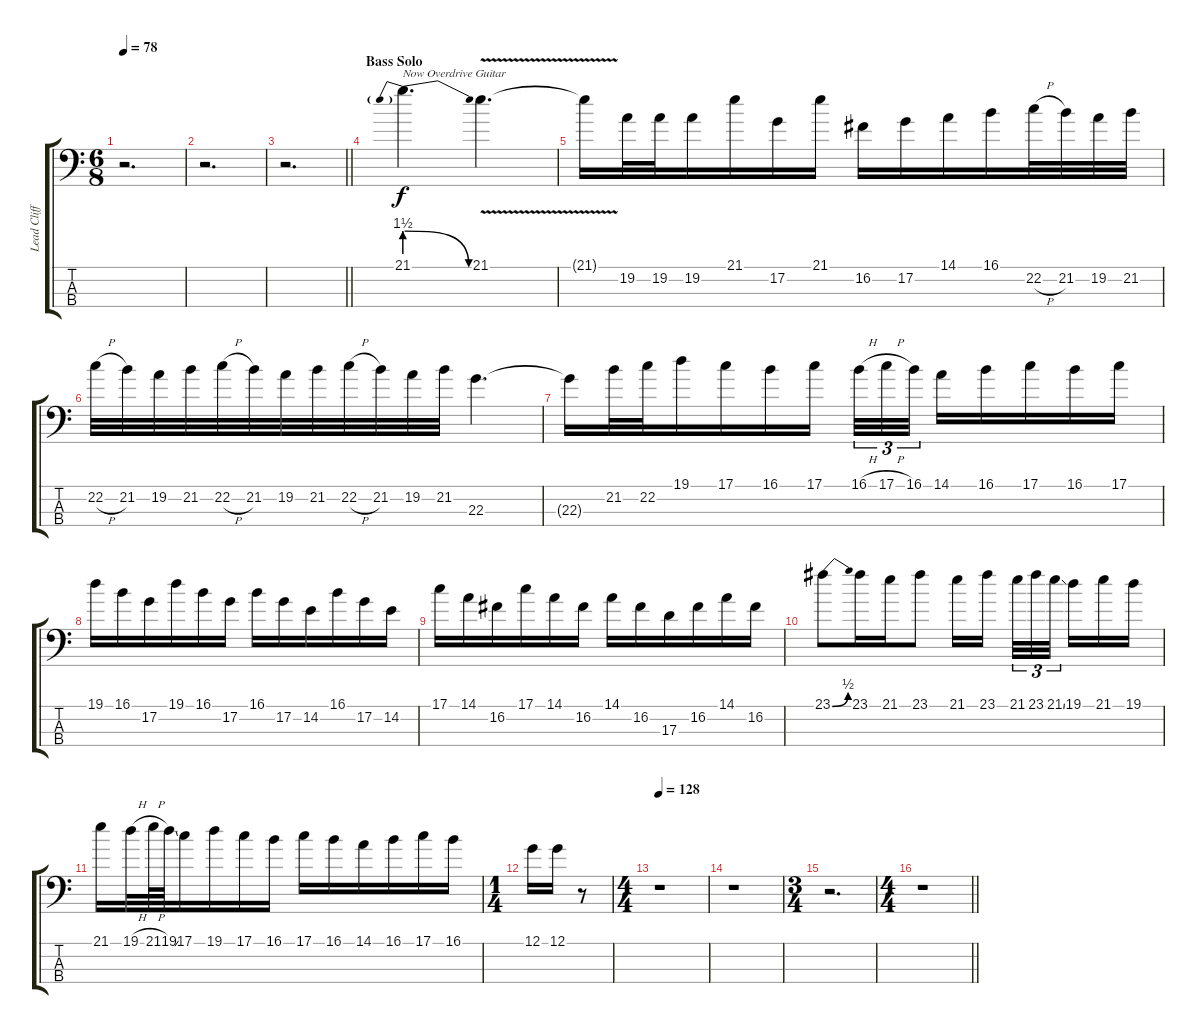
\track ("Lead Cliff I" "Lead Cliff") {instrument electricbassfinger}
\staff {score tabs}
\tuning (G2 D2 A1 E1) {hide}
\ts (6 8)
\tempo 78
\clef f4
\ks c
r.2{d dy mf} |
r.2{d} |
\barLineRight lightlight
r.2{d} |
\section ("" "Bass Solo")
21.1{be (prebendrelease 0 6 60 0)}.4{d txt "Now Overdrive Guitar" dy f volume 10 instrument overdrivenguitar} 21.1{v}.4{d} |
21.1{t}.16 19.2.32 19.2.32 19.2.16 21.1.16 17.2.16 21.1.16 16.2.16 17.2.16 14.1.16 16.1.16 22.2{h}.32 21.2.32 19.2.32 21.2.32 |
22.2{h}.32 21.2.32 19.2.32 21.2.32 22.2{h}.32 21.2.32 19.2.32 21.2.32 22.2{h}.32 21.2.32 19.2.32 21.2.32 22.3.4{d} |
22.3{t}.16 21.2.32 22.2.32 19.1.16 17.1.16 16.1.16 17.1.16 16.1{h}.32{tu (3 2)} 17.1{h}.32{tu (3 2)} 16.1.32{tu (3 2) beam splitsecondary} 14.1.16 16.1.16 17.1.16 16.1.16 17.1.16 |
19.1.16{instrument overdrivenguitar} 16.1.16 17.2.16 19.1.16 16.1.16 17.2.16 16.1.16 17.2.16 14.2.16 16.1.16 17.2.16 14.2.16 |
17.1.16{instrument overdrivenguitar} 14.1.16 16.2.16 17.1.16 14.1.16 16.2.16 14.1.16 16.2.16 17.3.16 16.2.16 14.1.16 16.2.16 |
23.1{be (bend 0 0 60 2)}.8 23.1.16 21.1.16 23.1.8 21.1.16 23.1.16{beam splitsecondary} 21.1.32{tu (3 2)} 23.1.32{tu (3 2)} 21.1{ss}.32{tu (3 2) beam splitsecondary} 19.1.16 21.1.16 19.1.16 |
21.1.16 19.1{h}.32 21.1{h}.64 19.1{ss}.64 17.1.16 19.1.16 17.1.16 16.1.16 17.1.16 16.1.16 14.1.16 16.1.16 17.1.16 16.1.16 |
\ts (1 4)
12.1.16 12.1.16 r.8 |
\ts (4 4)
\tempo 128
r.1 |
r.1 |
\ts (3 4)
r.2{d} |
\ts (4 4)
\barLineRight lightlight
r.1
